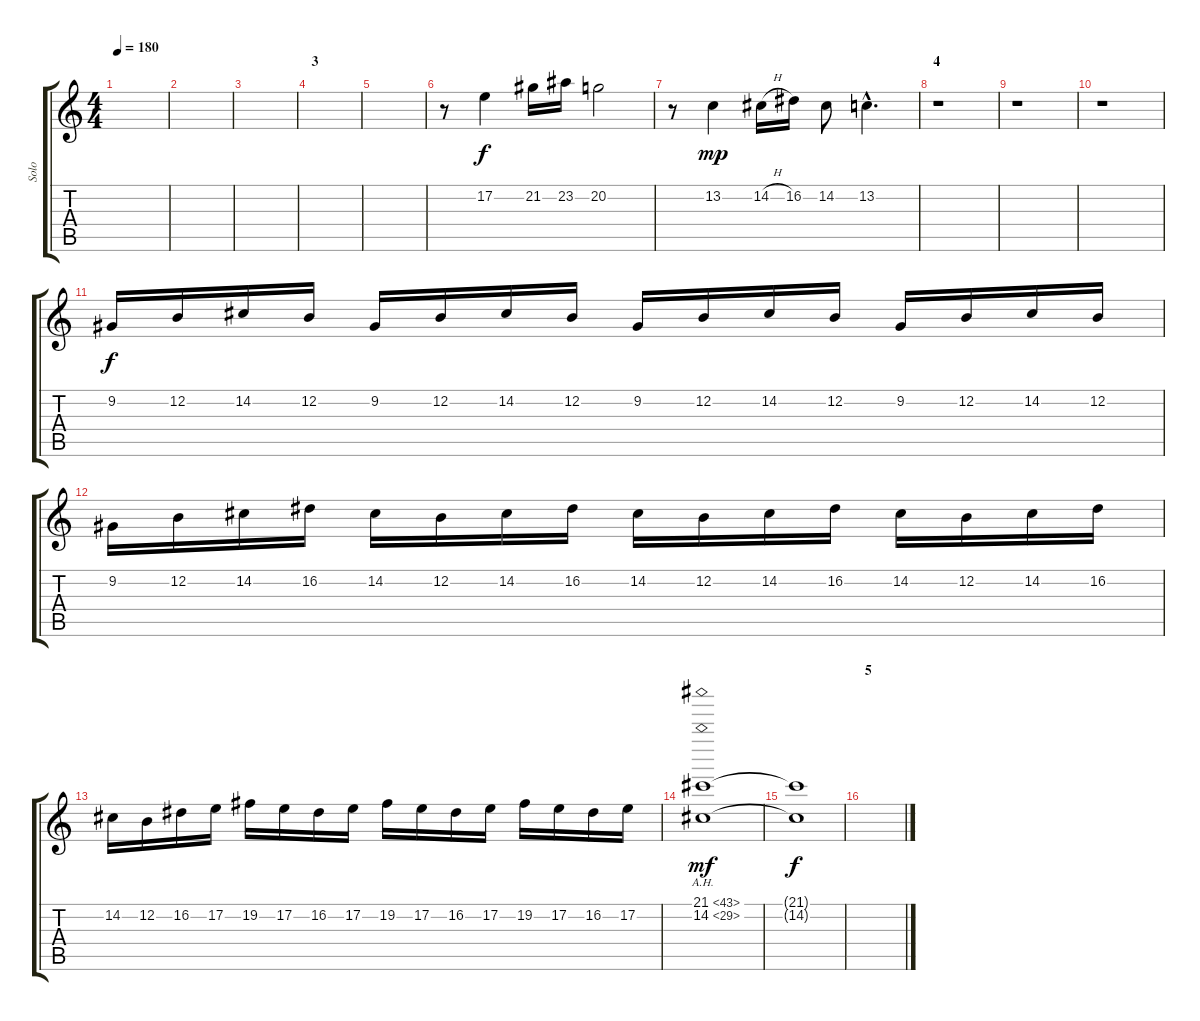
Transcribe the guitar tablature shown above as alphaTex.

\track ("Solo" "Solo") {instrument lead2sawtooth}
\staff {score tabs}
\tuning (E4 B3 G3 D3 A2 E2) {hide}
\ts (4 4)
\tempo 180
\clef g2
\ks c
|
|
|
\section ("" "3")
|
|
r.8 17.2.4 21.2.16 23.2.16 20.2.2 |
r.8 13.2.4{dy mp} 14.2{h}.16 16.2.16 14.2.8 13.2{hac}.4{d} |
\section ("" "4")
r.1 |
r.1 |
r.1 |
9.2.16{dy f} 12.2.16 14.2.16 12.2.16 9.2.16 12.2.16 14.2.16 12.2.16 9.2.16 12.2.16 14.2.16 12.2.16 9.2.16 12.2.16 14.2.16 12.2.16 |
9.2.16 12.2.16 14.2.16 16.2.16 14.2.16 12.2.16 14.2.16 16.2.16 14.2.16 12.2.16 14.2.16 16.2.16 14.2.16 12.2.16 14.2.16 16.2.16 |
14.2.16 12.2.16 16.2.16 17.2.16 19.2.16 17.2.16 16.2.16 17.2.16 19.2.16 17.2.16 16.2.16 17.2.16 19.2.16 17.2.16 16.2.16 17.2.16 |
(21.1{ah 22} 14.2{ah 15}).1{dy mf} |
(21.1{t} 14.2{t}).1{dy f} |
\section ("" "5")
